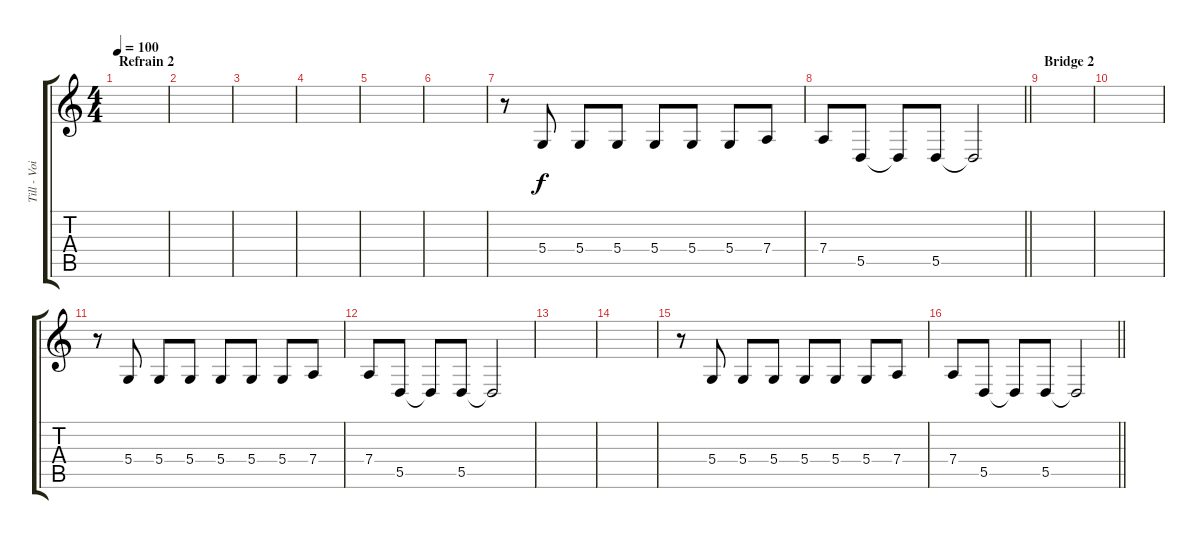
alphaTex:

\track ("Till - Voice" "Till - Voi") {instrument trombone}
\staff {score tabs}
\tuning (E4 B3 G3 D3 A2 E2) {hide}
\ts (4 4)
\section ("" "Refrain 2")
\tempo 100
\clef g2
\ks c
|
|
|
|
|
|
r.8 5.4.8 5.4.8 5.4.8 5.4.8 5.4.8 5.4.8 7.4.8 |
\barLineRight lightlight
7.4.8 5.5.8 5.5{t}.8 5.5.8 5.5{t}.2 |
\section ("" "Bridge 2")
|
|
r.8 5.4.8 5.4.8 5.4.8 5.4.8 5.4.8 5.4.8 7.4.8 |
7.4.8 5.5.8 5.5{t}.8 5.5.8 5.5{t}.2 |
|
|
r.8 5.4.8 5.4.8 5.4.8 5.4.8 5.4.8 5.4.8 7.4.8 |
\barLineRight lightlight
7.4.8 5.5.8 5.5{t}.8 5.5.8 5.5{t}.2
